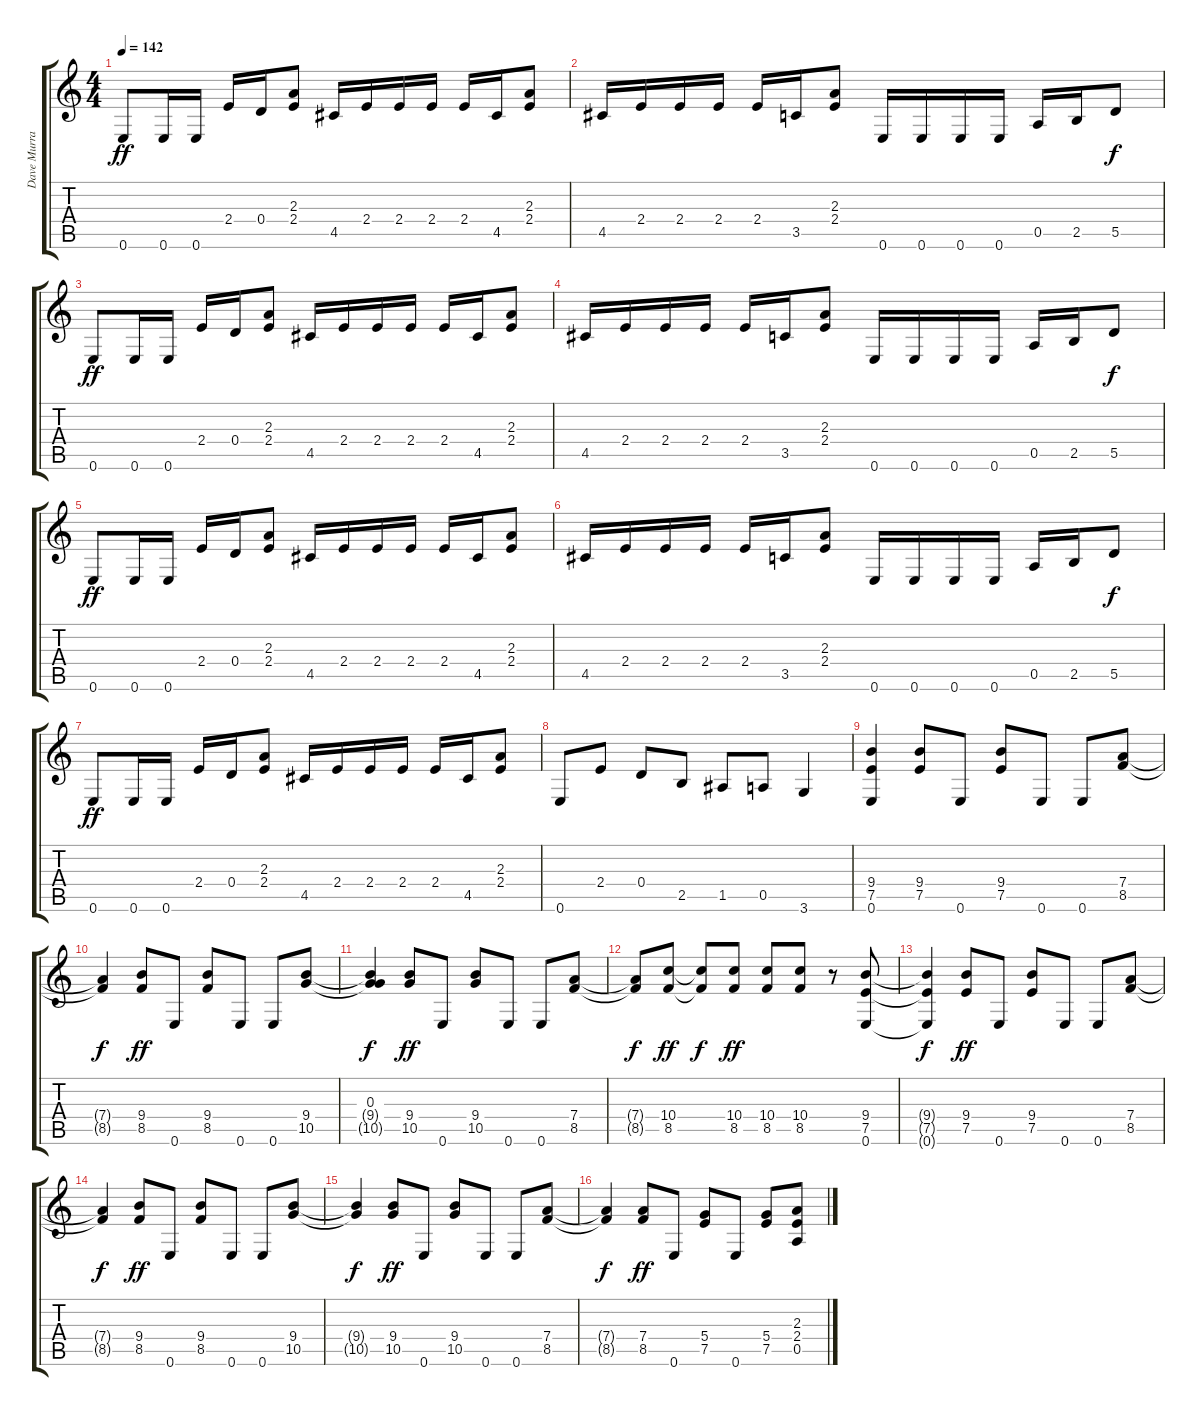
\track ("Dave Murray" "Dave Murra") {instrument overdrivenguitar}
\staff {score tabs}
\tuning (E4 B3 G3 D3 A2 E2) {hide}
\ts (4 4)
\tempo 142
\clef g2
\ks c
0.6.8{dy ff} 0.6.16 0.6.16 2.4.16 0.4.16 (2.3 2.4).8 4.5.16 2.4.16 2.4.16 2.4.16 2.4.16 4.5.16 (2.3 2.4).8 |
4.5.16 2.4.16 2.4.16 2.4.16 2.4.16 3.5.16 (2.3 2.4).8 0.6.16 0.6.16 0.6.16 0.6.16 0.5.16 2.5.16 5.5.8{dy f} |
0.6.8{dy ff} 0.6.16 0.6.16 2.4.16 0.4.16 (2.3 2.4).8 4.5.16 2.4.16 2.4.16 2.4.16 2.4.16 4.5.16 (2.3 2.4).8 |
4.5.16 2.4.16 2.4.16 2.4.16 2.4.16 3.5.16 (2.3 2.4).8 0.6.16 0.6.16 0.6.16 0.6.16 0.5.16 2.5.16 5.5.8{dy f} |
0.6.8{dy ff} 0.6.16 0.6.16 2.4.16 0.4.16 (2.3 2.4).8 4.5.16 2.4.16 2.4.16 2.4.16 2.4.16 4.5.16 (2.3 2.4).8 |
4.5.16 2.4.16 2.4.16 2.4.16 2.4.16 3.5.16 (2.3 2.4).8 0.6.16 0.6.16 0.6.16 0.6.16 0.5.16 2.5.16 5.5.8{dy f} |
0.6.8{dy ff} 0.6.16 0.6.16 2.4.16 0.4.16 (2.3 2.4).8 4.5.16 2.4.16 2.4.16 2.4.16 2.4.16 4.5.16 (2.3 2.4).8 |
0.6.8 2.4.8 0.4.8 2.5.8 1.5.8 0.5.8 3.6.4 |
(9.4 7.5 0.6).4 (9.4 7.5).8 0.6.8 (9.4 7.5).8 0.6.8 0.6.8 (7.4 8.5).8 |
(7.4{t} 8.5{t}).4{dy f} (9.4 8.5).8{dy ff} 0.6.8 (9.4 8.5).8 0.6.8 0.6.8 (9.4 10.5).8 |
(0.3 9.4{t} 10.5{t}).4{dy f} (9.4 10.5).8{dy ff} 0.6.8 (9.4 10.5).8 0.6.8 0.6.8 (7.4 8.5).8 |
(7.4{t} 8.5{t}).8{dy f} (10.4 8.5).8{dy ff} (10.4{t} 8.5{t}).8{dy f} (10.4 8.5).8{dy ff} (10.4 8.5).8 (10.4 8.5).8 r.8 (9.4 7.5 0.6).8 |
(9.4{t} 7.5{t} 0.6{t}).4{dy f} (9.4 7.5).8{dy ff} 0.6.8 (9.4 7.5).8 0.6.8 0.6.8 (7.4 8.5).8 |
(7.4{t} 8.5{t}).4{dy f} (9.4 8.5).8{dy ff} 0.6.8 (9.4 8.5).8 0.6.8 0.6.8 (9.4 10.5).8 |
(9.4{t} 10.5{t}).4{dy f} (9.4 10.5).8{dy ff} 0.6.8 (9.4 10.5).8 0.6.8 0.6.8 (7.4 8.5).8 |
(7.4{t} 8.5{t}).4{dy f} (7.4 8.5).8{dy ff} 0.6.8 (5.4 7.5).8 0.6.8 (5.4 7.5).8 (2.3 2.4 0.5).8
